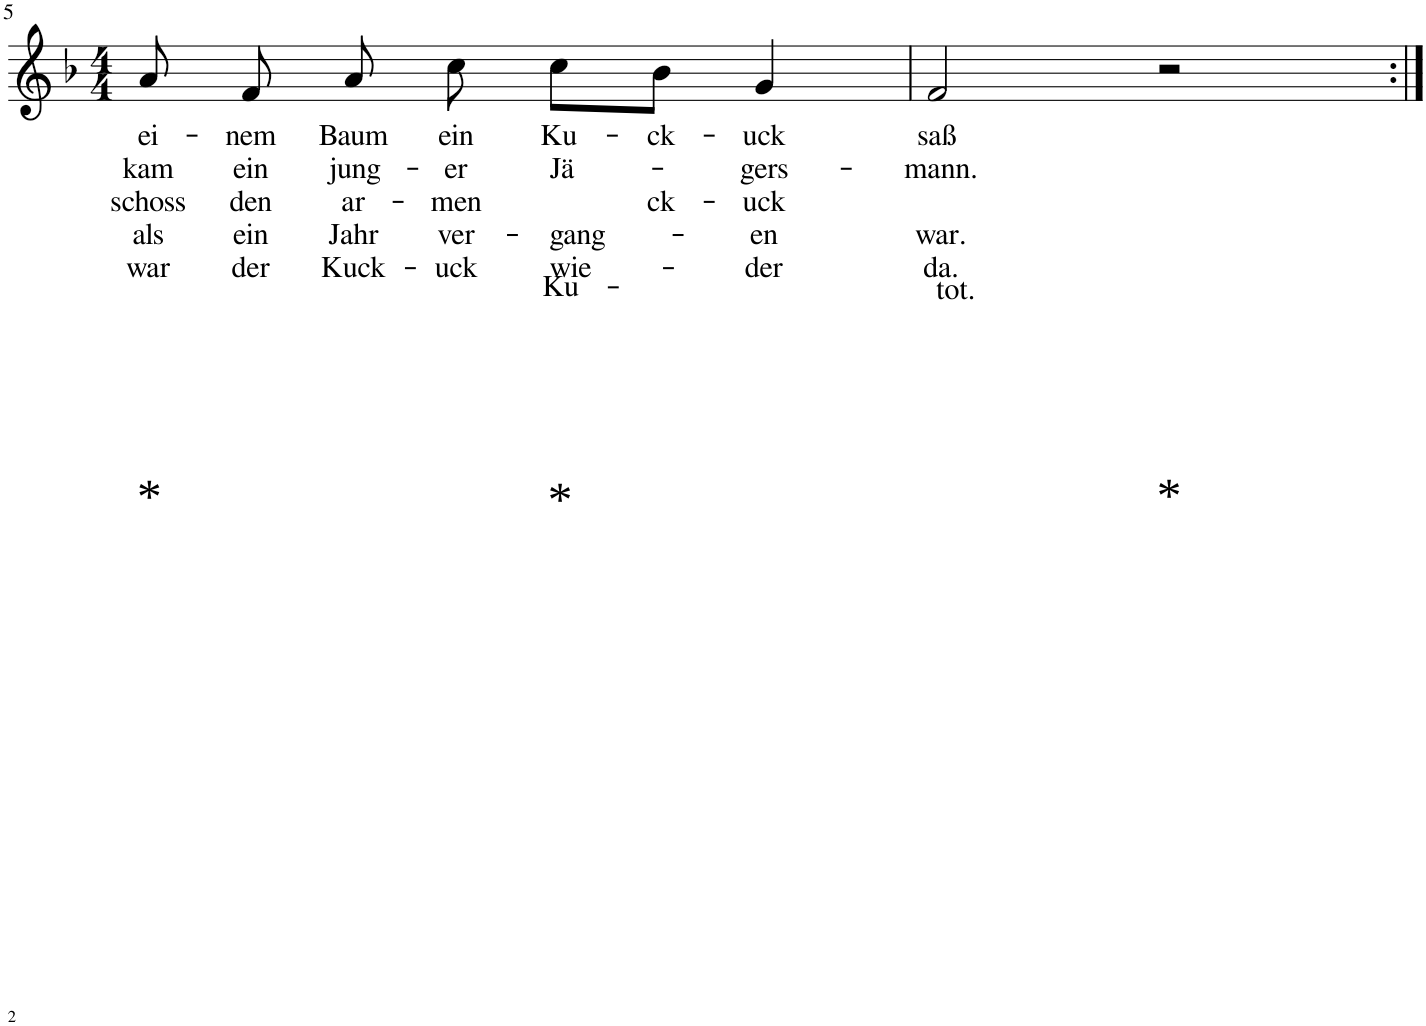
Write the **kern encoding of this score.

**kern	**text	**text	**text	**text	**text
*part1	*part1	*part1	*part1	*part1	*part1
*staff1	*staff1	*staff1	*staff1	*staff1	*staff1
*I"Midi_1	*	*	*	*	*
!!LO:PB:g=z
*clefG2	*	*	*	*	*
*k[b-]	*	*	*	*	*
*F:	*	*	*	*	*
*M4/4	*	*	*	*	*
=5	=5	=5	=5	=5	=5
!LO:TX:b:t=*	!	!	!	!	!
!	!LO:LY:b	!LO:LY:b	!LO:LY:b	!LO:LY:b	!LO:LY:b
8a/	ei-	-kam	schoss	als	war
!	!LO:LY:b	!LO:LY:b	!LO:LY:b	!LO:LY:b	!LO:LY:b
8f/	nem	ein	den	ein	der
!	!LO:LY:b	!LO:LY:b	!LO:LY:b	!LO:LY:b	!LO:LY:b
8a/	Baum	jung-	-ar-	-Jahr	Kuck-
!	!LO:LY:b	!LO:LY:b	!LO:LY:b	!LO:LY:b	!LO:LY:b
8cc\	-ein	er	men	ver-	-uck
!LO:TX:b:t=*	!	!	!	!	!
!	!LO:LY:b	!LO:LY:b	!LO:LY:b	!LO:LY:b	!LO:LY:b
8cc\L	Ku-	-Jä-	-Ku-	-gang-	-wie-
!	!LO:LY:b	!	!LO:LY:b	!	!
8b-\J	-ck-	.	-ck-	.	.
!	!LO:LY:b	!LO:LY:b	!LO:LY:b	!LO:LY:b	!LO:LY:b
4g/	-uck	gers-	-uck	en	der
=6	=6	=6	=6	=6	=6
!	!LO:LY:b	!LO:LY:b	!LO:LY:b	!LO:LY:b	!LO:LY:b
2f/	saß	mann.	tot.	war.	da.
!LO:TX:b:t=*	!	!	!	!	!
2r	.	.	.	.	.
=:|!	=:|!	=:|!	=:|!	=:|!	=:|!
*-	*-	*-	*-	*-	*-
